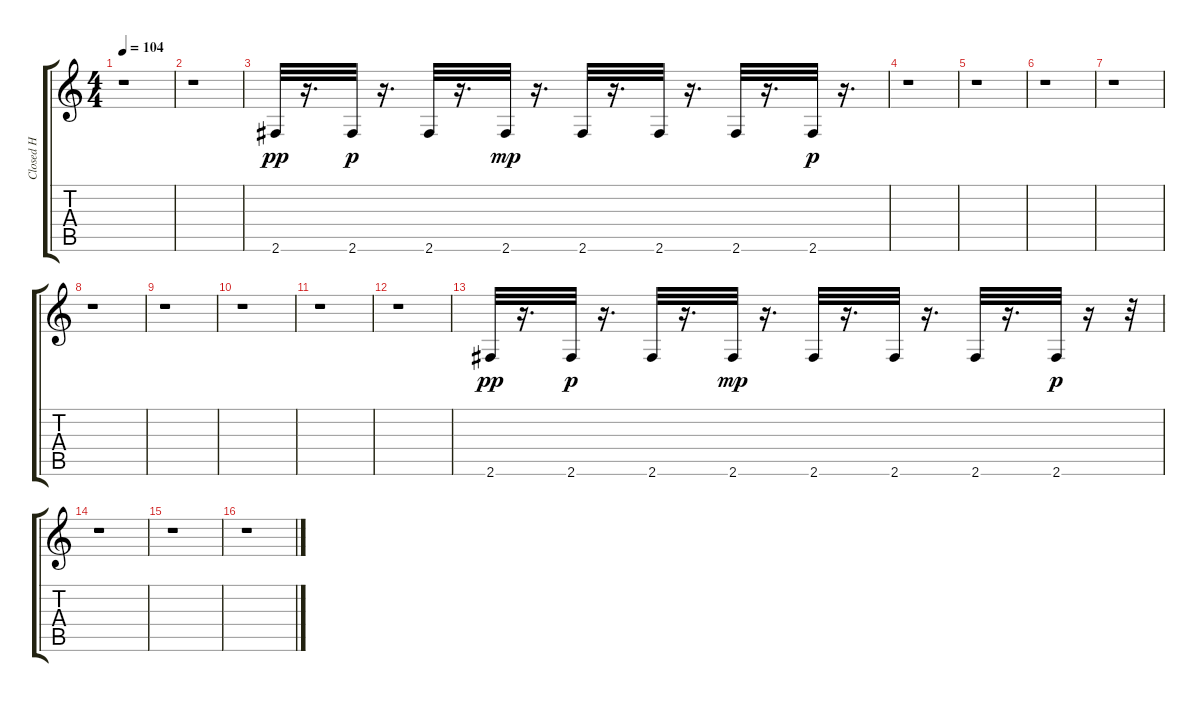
\track ("  Closed High Hat" "  Closed H") {instrument acousticguitarsteel}
\staff {score tabs}
\tuning (E4 B3 G3 D3 A2 E2) {hide}
\ts (4 4)
\tempo 104
\clef g2
\ks c
r.1{dy p} |
r.1 |
2.6.32{dy pp} r.16{d} 2.6.32{dy p} r.16{d} 2.6.32 r.16{d} 2.6.32{dy mp} r.16{d} 2.6.32 r.16{d} 2.6.32 r.16{d} 2.6.32 r.16{d} 2.6.32{dy p} r.16{d} |
r.1 |
r.1 |
r.1 |
r.1 |
r.1 |
r.1 |
r.1 |
r.1 |
r.1 |
2.6.32{dy pp} r.16{d} 2.6.32{dy p} r.16{d} 2.6.32 r.16{d} 2.6.32{dy mp} r.16{d} 2.6.32 r.16{d} 2.6.32 r.16{d} 2.6.32 r.16{d} 2.6.32{dy p} r.16 r.32 |
r.1 |
r.1 |
r.1
